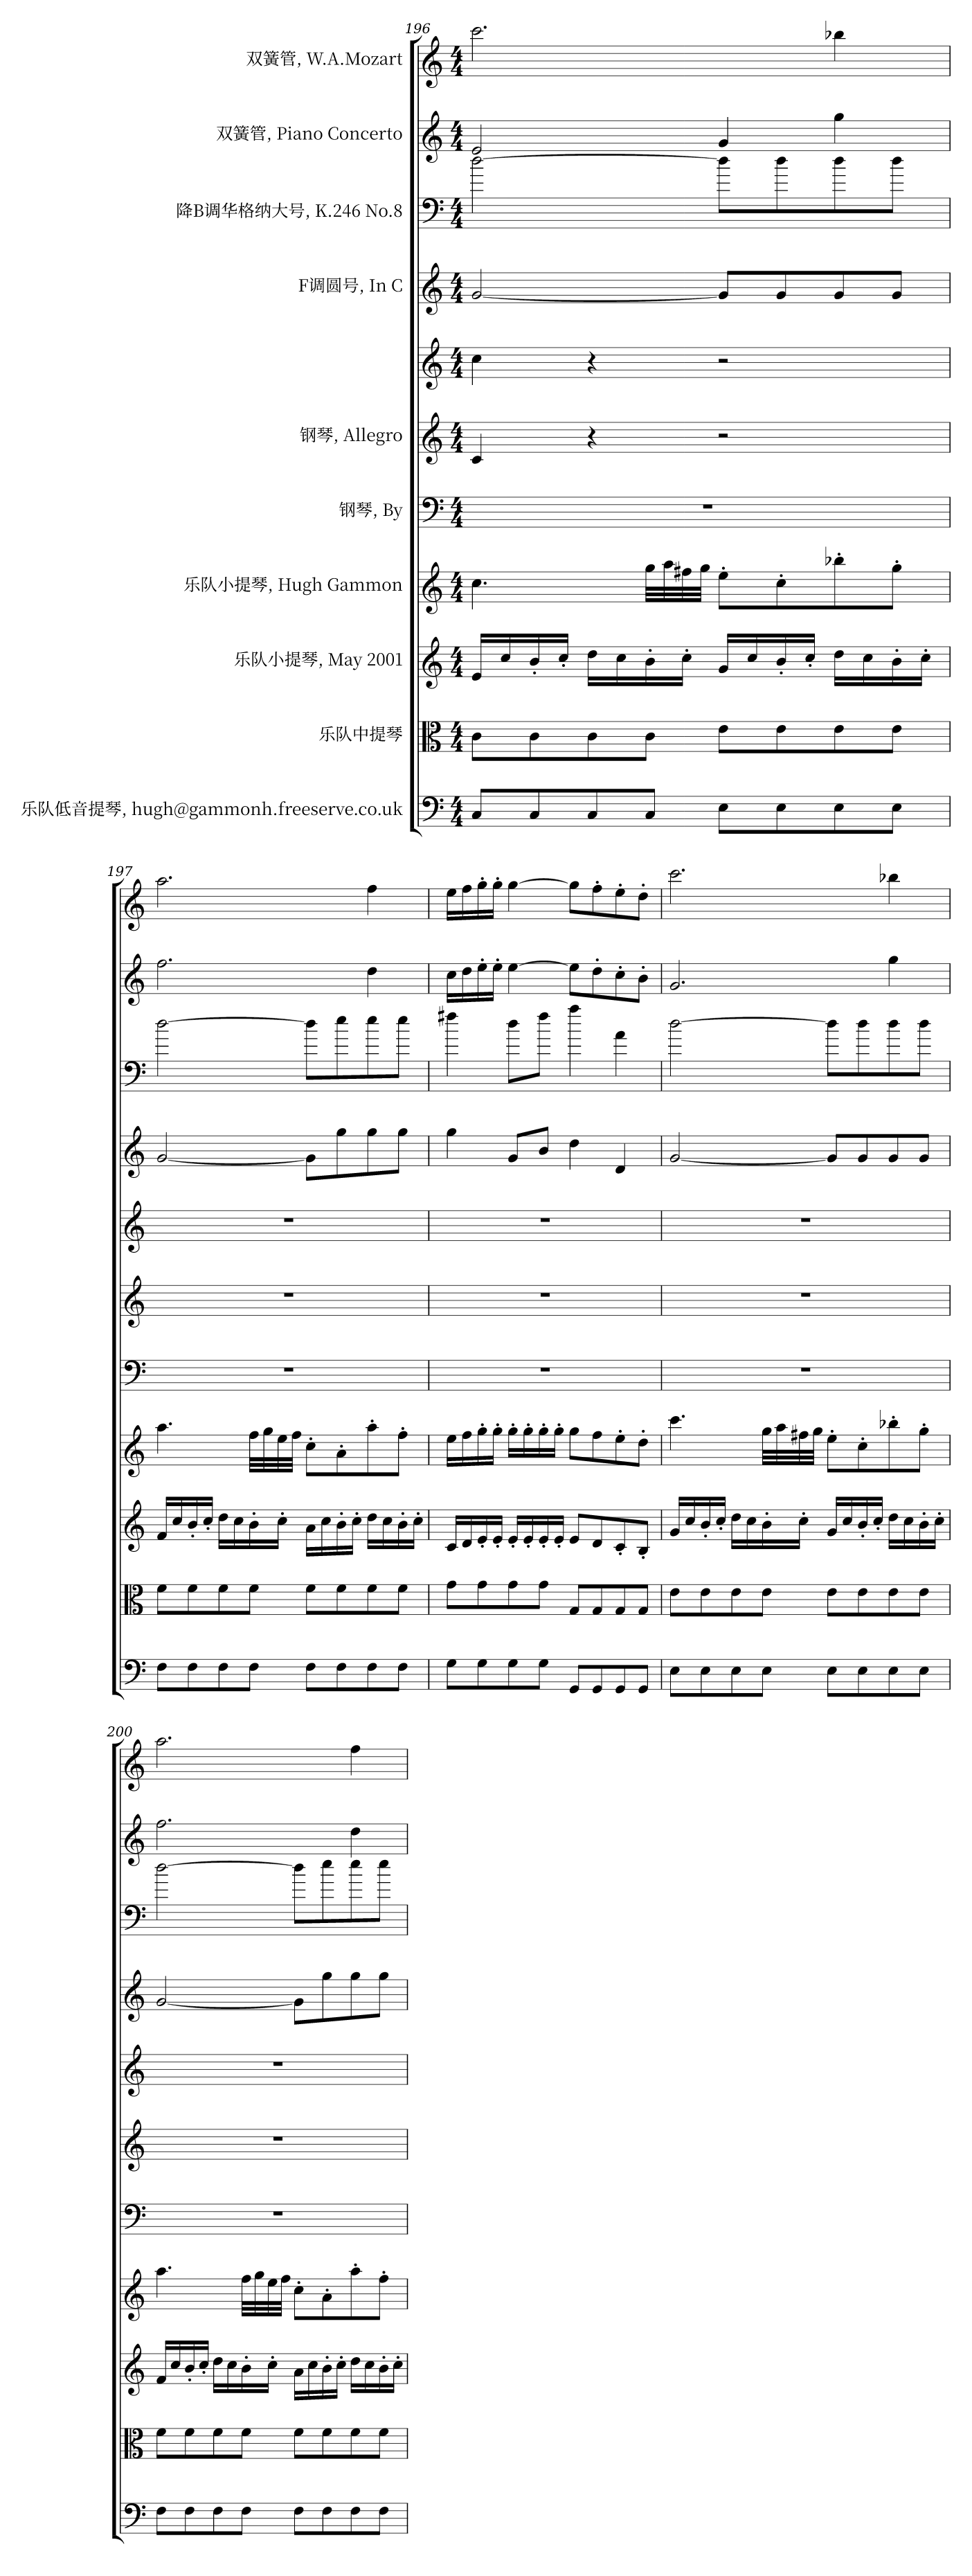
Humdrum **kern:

**kern	**kern	**kern	**kern	**kern	**kern	**kern	**kern	**kern	**kern	**kern
*part10	*part9	*part8	*part7	*part6	*part5	*part5	*part4	*part3	*part2	*part1
*staff11	*staff10	*staff9	*staff8	*staff7	*staff6	*staff5	*staff4	*staff3	*staff2	*staff1
*I"乐队低音提琴, hugh@gammonh.freeserve.co.uk	*I"乐队中提琴	*I"乐队小提琴, May 2001	*I"乐队小提琴, Hugh Gammon	*I"钢琴,       By	*I"钢琴, Allegro	*	*I"F调圆号, In C	*I"降B调华格纳大号, K.246 No.8	*I"双簧管, Piano Concerto	*I"双簧管, W.A.Mozart
*clefF4	*clefC3	*clefG2	*clefG2	*clefF4	*clefG2	*clefG2	*clefG2	*clefF4	*clefG2	*clefG2
*ITrd7c12	*	*	*	*	*	*	*ITrd4c7	*ITrd1c2	*	*
*k[]	*k[]	*k[]	*k[]	*k[]	*k[]	*k[]	*k[b-]	*k[b-e-]	*k[]	*k[]
*M4/4	*M4/4	*M4/4	*M4/4	*M4/4	*M4/4	*M4/4	*M4/4	*M4/4	*M4/4	*M4/4
=196	=196	=196	=196	=196	=196	=196	=196	=196	=196	=196
8CC/L	8c\L	16e/LL	4.cc\	1r	4c/	4cc\	[2c/	[2cc\	2e/	2.ccc\
.	.	16cc/	.	.	.	.	.	.	.	.
8CC/	8c\	16b'/	.	.	.	.	.	.	.	.
.	.	16cc'/JJ	.	.	.	.	.	.	.	.
8CC/	8c\	16dd\LL	.	.	4r	4r	.	.	.	.
.	.	16cc\	.	.	.	.	.	.	.	.
8CC/J	8c\J	16b'\	32gg\LLL	.	.	.	.	.	.	.
.	.	.	32aa\	.	.	.	.	.	.	.
.	.	16cc'\JJ	32ff#X\	.	.	.	.	.	.	.
.	.	.	32gg\JJJ	.	.	.	.	.	.	.
8EE\L	8e\L	16g/LL	8ee'\L	.	2r	2r	8c/L]	8cc\L]	4g/	.
.	.	16cc/	.	.	.	.	.	.	.	.
8EE\	8e\	16b'/	8cc'\	.	.	.	8c/	8cc\	.	.
.	.	16cc'/JJ	.	.	.	.	.	.	.	.
8EE\	8e\	16dd\LL	8bb-X'\	.	.	.	8c/	8cc\	4gg\	4bb-X\
.	.	16cc\	.	.	.	.	.	.	.	.
8EE\J	8e\J	16b'\	8gg'\J	.	.	.	8c/J	8cc\J	.	.
.	.	16cc'\JJ	.	.	.	.	.	.	.	.
!!LO:PB:g=z
=197	=197	=197	=197	=197	=197	=197	=197	=197	=197	=197
8FF\L	8f\L	16f/LL	4.aa\	1r	1r	1r	[2c/	[2cc\	2.ff\	2.aa\
.	.	16cc/	.	.	.	.	.	.	.	.
8FF\	8f\	16b'/	.	.	.	.	.	.	.	.
.	.	16cc'/JJ	.	.	.	.	.	.	.	.
8FF\	8f\	16dd\LL	.	.	.	.	.	.	.	.
.	.	16cc\	.	.	.	.	.	.	.	.
8FF\J	8f\J	16b'\	32ff\LLL	.	.	.	.	.	.	.
.	.	.	32gg\	.	.	.	.	.	.	.
.	.	16cc'\JJ	32ee\	.	.	.	.	.	.	.
.	.	.	32ff\JJJ	.	.	.	.	.	.	.
8FF\L	8f\L	16a\LL	8cc'\L	.	.	.	8c\L]	8cc\L]	.	.
.	.	16cc\	.	.	.	.	.	.	.	.
8FF\	8f\	16b'\	8a'\	.	.	.	8cc\	8dd\	.	.
.	.	16cc'\JJ	.	.	.	.	.	.	.	.
8FF\	8f\	16dd\LL	8aa'\	.	.	.	8cc\	8dd\	4dd\	4ff\
.	.	16cc\	.	.	.	.	.	.	.	.
8FF\J	8f\J	16b'\	8ff'\J	.	.	.	8cc\J	8dd\J	.	.
.	.	16cc'\JJ	.	.	.	.	.	.	.	.
=198	=198	=198	=198	=198	=198	=198	=198	=198	=198	=198
8GG\L	8g\L	16c/LL	16ee\LL	1r	1r	1r	4cc\	4een\	16cc\LL	16ee\LL
.	.	16d/	16ff\	.	.	.	.	.	16dd\	16ff\
8GG\	8g\	16e'/	16gg'\	.	.	.	.	.	16ee'\	16gg'\
.	.	16e'/JJ	16gg'\JJ	.	.	.	.	.	16ee'\JJ	16gg'\JJ
8GG\	8g\	16e'/LL	16gg'\LL	.	.	.	8c/L	8cc\L	[4ee\	[4gg\
.	.	16e'/	16gg'\	.	.	.	.	.	.	.
8GG\J	8g\J	16e'/	16gg'\	.	.	.	8e/J	8ee\J	.	.
.	.	16e'/JJ	16gg'\JJ	.	.	.	.	.	.	.
8GGG/L	8G/L	8e/L	8gg\L	.	.	.	4g\	4gg\	8ee\L]	8gg\L]
8GGG/	8G/	8d/	8ff\	.	.	.	.	.	8dd'\	8ff'\
8GGG/	8G/	8c'/	8ee'\	.	.	.	4G/	4g\	8cc'\	8ee'\
8GGG/J	8G/J	8B'/J	8dd'\J	.	.	.	.	.	8b'\J	8dd'\J
!!LO:PB:g=z
=199	=199	=199	=199	=199	=199	=199	=199	=199	=199	=199
8EE\L	8e\L	16g/LL	4.ccc\	1r	1r	1r	[2c/	[2cc\	2.g/	2.ccc\
.	.	16cc/	.	.	.	.	.	.	.	.
8EE\	8e\	16b'/	.	.	.	.	.	.	.	.
.	.	16cc'/JJ	.	.	.	.	.	.	.	.
8EE\	8e\	16dd\LL	.	.	.	.	.	.	.	.
.	.	16cc\	.	.	.	.	.	.	.	.
8EE\J	8e\J	16b'\	32gg\LLL	.	.	.	.	.	.	.
.	.	.	32aa\	.	.	.	.	.	.	.
.	.	16cc'\JJ	32ff#X\	.	.	.	.	.	.	.
.	.	.	32gg\JJJ	.	.	.	.	.	.	.
8EE\L	8e\L	16g/LL	8ee'\L	.	.	.	8c/L]	8cc\L]	.	.
.	.	16cc/	.	.	.	.	.	.	.	.
8EE\	8e\	16b'/	8cc'\	.	.	.	8c/	8cc\	.	.
.	.	16cc'/JJ	.	.	.	.	.	.	.	.
8EE\	8e\	16dd\LL	8bb-X'\	.	.	.	8c/	8cc\	4gg\	4bb-X\
.	.	16cc\	.	.	.	.	.	.	.	.
8EE\J	8e\J	16b'\	8gg'\J	.	.	.	8c/J	8cc\J	.	.
.	.	16cc'\JJ	.	.	.	.	.	.	.	.
=200	=200	=200	=200	=200	=200	=200	=200	=200	=200	=200
8FF\L	8f\L	16f/LL	4.aa\	1r	1r	1r	[2c/	[2cc\	2.ff\	2.aa\
.	.	16cc/	.	.	.	.	.	.	.	.
8FF\	8f\	16b'/	.	.	.	.	.	.	.	.
.	.	16cc'/JJ	.	.	.	.	.	.	.	.
8FF\	8f\	16dd\LL	.	.	.	.	.	.	.	.
.	.	16cc\	.	.	.	.	.	.	.	.
8FF\J	8f\J	16b'\	32ff\LLL	.	.	.	.	.	.	.
.	.	.	32gg\	.	.	.	.	.	.	.
.	.	16cc'\JJ	32ee\	.	.	.	.	.	.	.
.	.	.	32ff\JJJ	.	.	.	.	.	.	.
8FF\L	8f\L	16a\LL	8cc'\L	.	.	.	8c\L]	8cc\L]	.	.
.	.	16cc\	.	.	.	.	.	.	.	.
8FF\	8f\	16b'\	8a'\	.	.	.	8cc\	8dd\	.	.
.	.	16cc'\JJ	.	.	.	.	.	.	.	.
8FF\	8f\	16dd\LL	8aa'\	.	.	.	8cc\	8dd\	4dd\	4ff\
.	.	16cc\	.	.	.	.	.	.	.	.
8FF\J	8f\J	16b'\	8ff'\J	.	.	.	8cc\J	8dd\J	.	.
.	.	16cc'\JJ	.	.	.	.	.	.	.	.
=	=	=	=	=	=	=	=	=	=	=
*-	*-	*-	*-	*-	*-	*-	*-	*-	*-	*-
